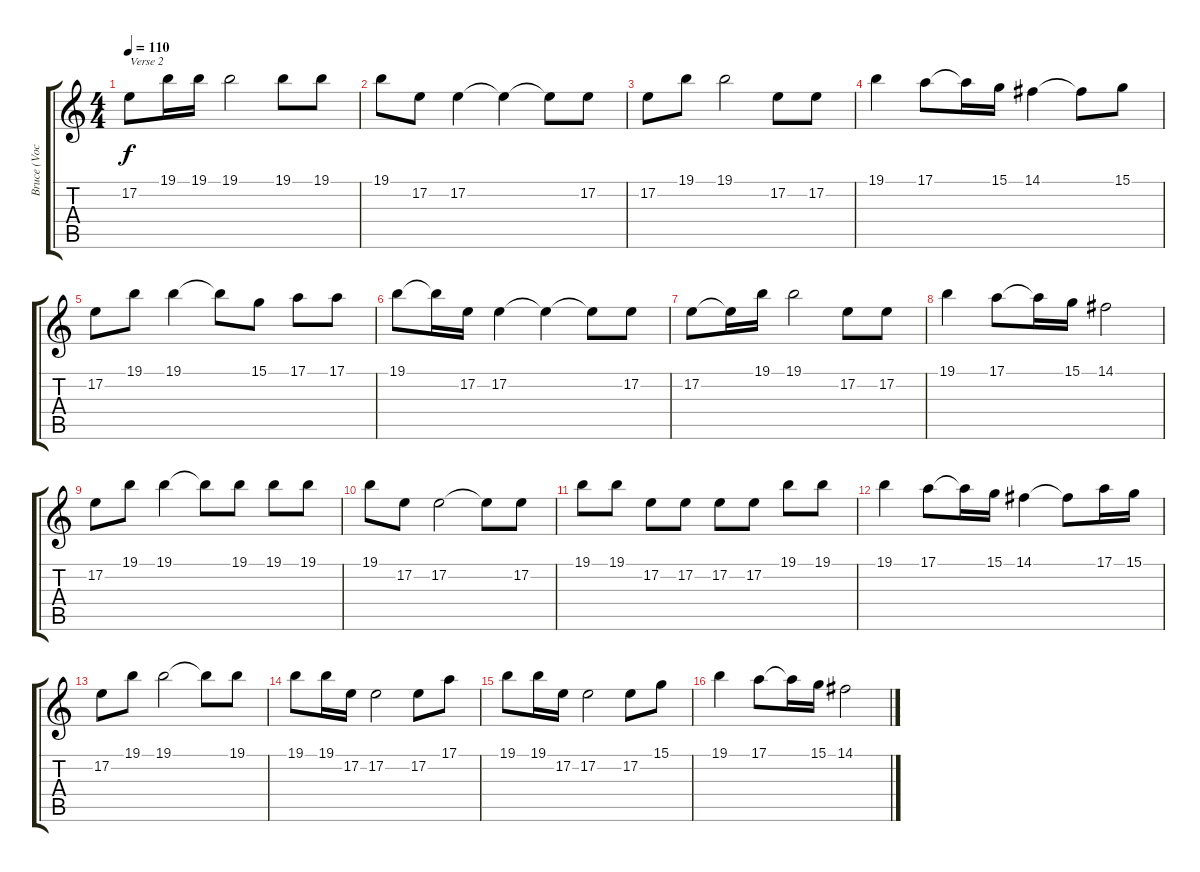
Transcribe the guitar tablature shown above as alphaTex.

\track ("Bruce (Vocals)" "Bruce (Voc") {instrument cello}
\staff {score tabs}
\tuning (E4 B3 G3 D3 A2 E2) {hide}
\ts (4 4)
\tempo 110
\clef g2
\ks c
17.2.8{txt "Verse 2" dy f} 19.1.16 19.1.16 19.1.2 19.1.8 19.1.8 |
19.1.8 17.2.8 17.2.4 17.2{t}.4 17.2{t}.8 17.2.8 |
17.2.8 19.1.8 19.1.2 17.2.8 17.2.8 |
19.1.4 17.1.8 17.1{t}.16 15.1.16 14.1.4 14.1{t}.8 15.1.8 |
17.2.8 19.1.8 19.1.4 19.1{t}.8 15.1.8 17.1.8 17.1.8 |
19.1.8 19.1{t}.16 17.2.16 17.2.4 17.2{t}.4 17.2{t}.8 17.2.8 |
17.2.8 17.2{t}.16 19.1.16 19.1.2 17.2.8 17.2.8 |
19.1.4 17.1.8 17.1{t}.16 15.1.16 14.1.2 |
17.2.8 19.1.8 19.1.4 19.1{t}.8 19.1.8 19.1.8 19.1.8 |
19.1.8 17.2.8 17.2.2 17.2{t}.8 17.2.8 |
19.1.8 19.1.8 17.2.8 17.2.8 17.2.8 17.2.8 19.1.8 19.1.8 |
19.1.4 17.1.8 17.1{t}.16 15.1.16 14.1.4 14.1{t}.8 17.1.16 15.1.16 |
17.2.8 19.1.8 19.1.2 19.1{t}.8 19.1.8 |
19.1.8 19.1.16 17.2.16 17.2.2 17.2.8 17.1.8 |
19.1.8 19.1.16 17.2.16 17.2.2 17.2.8 15.1.8 |
19.1.4 17.1.8 17.1{t}.16 15.1.16 14.1.2
